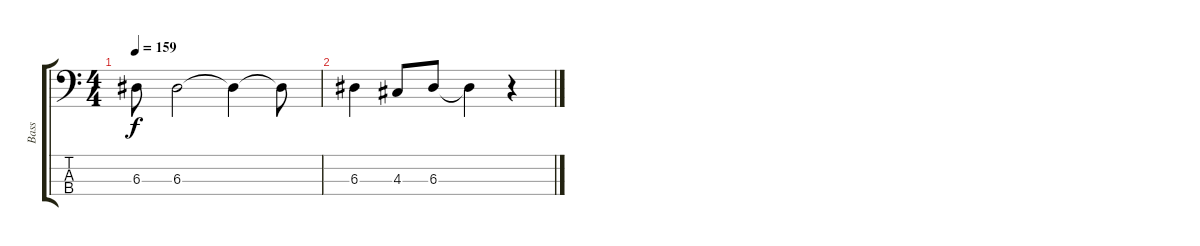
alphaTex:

\track ("Bass" "Bass") {instrument electricbassfinger}
\staff {score tabs}
\tuning (G2 D2 A1 E1) {hide}
\ts (4 4)
\tempo 159
\clef f4
\ks c
6.3.8{dy f} 6.3.2 6.3{t}.4 6.3{t}.8 |
6.3.4 4.3.8 6.3.8 6.3{t}.4 r.4
